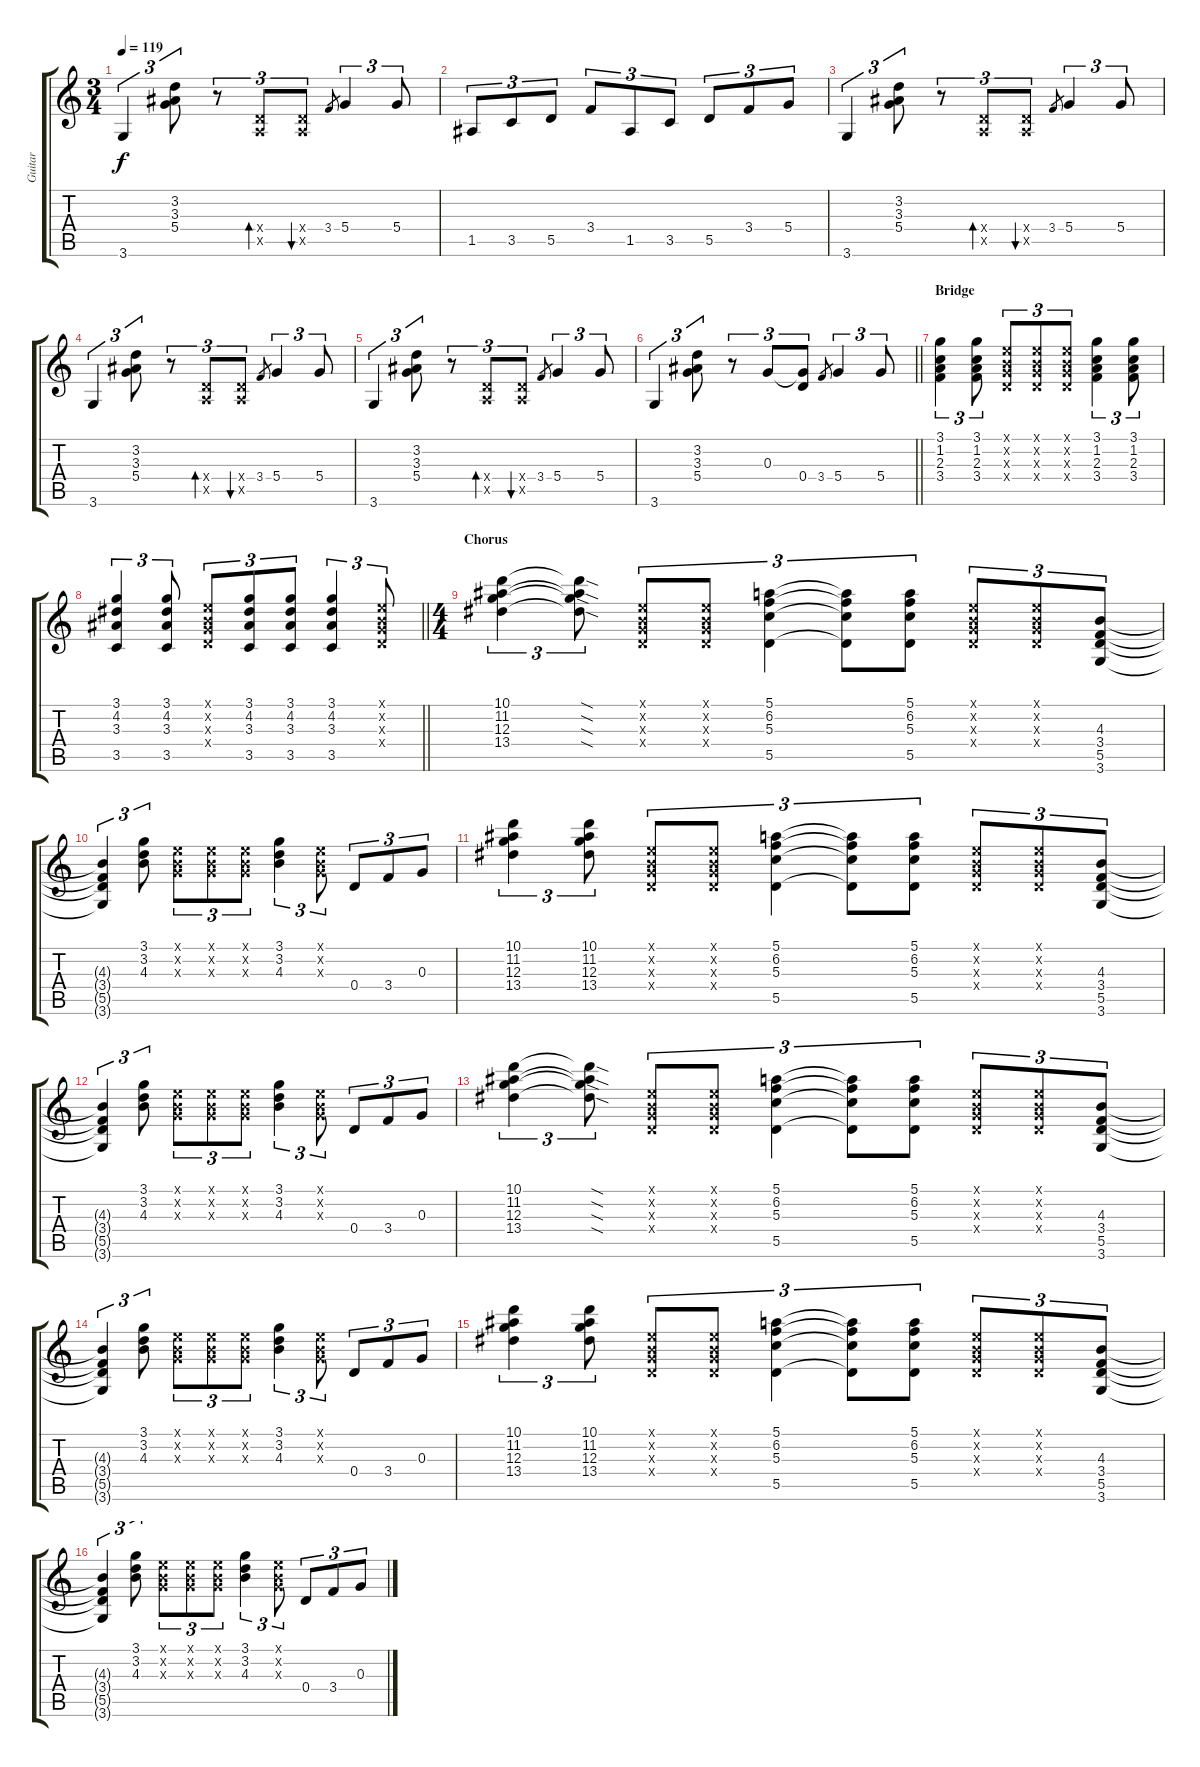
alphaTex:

\track ("Guitar" "Guitar") {instrument overdrivenguitar}
\staff {score tabs}
\tuning (E4 B3 G3 D3 A2 E2) {hide}
\ts (3 4)
\tempo 119
\clef g2
\ks c
3.6.4{tu (3 2) dy f} (3.2 3.3 5.4).8{tu (3 2)} r.8{tu (3 2)} (0.4{x} 0.5{x}).8{tu (3 2) bd 60} (0.4{x} 0.5{x}).8{tu (3 2) bu 60} 3.4.8{gr} 5.4.4{tu (3 2)} 5.4.8{tu (3 2)} |
1.5.8{tu (3 2)} 3.5.8{tu (3 2)} 5.5.8{tu (3 2)} 3.4.8{tu (3 2)} 1.5.8{tu (3 2)} 3.5.8{tu (3 2)} 5.5.8{tu (3 2)} 3.4.8{tu (3 2)} 5.4.8{tu (3 2)} |
3.6.4{tu (3 2)} (3.2 3.3 5.4).8{tu (3 2)} r.8{tu (3 2)} (0.4{x} 0.5{x}).8{tu (3 2) bd 60} (0.4{x} 0.5{x}).8{tu (3 2) bu 60} 3.4.8{gr} 5.4.4{tu (3 2)} 5.4.8{tu (3 2)} |
3.6.4{tu (3 2)} (3.2 3.3 5.4).8{tu (3 2)} r.8{tu (3 2)} (0.4{x} 0.5{x}).8{tu (3 2) bd 60} (0.4{x} 0.5{x}).8{tu (3 2) bu 60} 3.4.8{gr} 5.4.4{tu (3 2)} 5.4.8{tu (3 2)} |
3.6.4{tu (3 2)} (3.2 3.3 5.4).8{tu (3 2)} r.8{tu (3 2)} (0.4{x} 0.5{x}).8{tu (3 2) bd 60} (0.4{x} 0.5{x}).8{tu (3 2) bu 60} 3.4.8{gr} 5.4.4{tu (3 2)} 5.4.8{tu (3 2)} |
\barLineRight lightlight
3.6.4{tu (3 2)} (3.2 3.3 5.4).8{tu (3 2)} r.8{tu (3 2)} 0.3.8{tu (3 2)} (0.3{t} 0.4).8{tu (3 2)} 3.4.8{gr} 5.4.4{tu (3 2)} 5.4.8{tu (3 2)} |
\section ("" "Bridge")
(3.1 1.2 2.3 3.4).4{tu (3 2)} (3.1 1.2 2.3 3.4).8{tu (3 2)} (0.1{x} 0.2{x} 0.3{x} 0.4{x}).8{tu (3 2)} (0.1{x} 0.2{x} 0.3{x} 0.4{x}).8{tu (3 2)} (0.1{x} 0.2{x} 0.3{x} 0.4{x}).8{tu (3 2)} (3.1 1.2 2.3 3.4).4{tu (3 2)} (3.1 1.2 2.3 3.4).8{tu (3 2)} |
\barLineRight lightlight
(3.1 4.2 3.3 3.5).4{tu (3 2)} (3.1 4.2 3.3 3.5).8{tu (3 2)} (0.1{x} 0.2{x} 0.3{x} 0.4{x}).8{tu (3 2)} (3.1 4.2 3.3 3.5).8{tu (3 2)} (3.1 4.2 3.3 3.5).8{tu (3 2)} (3.1 4.2 3.3 3.5).4{tu (3 2)} (0.1{x} 0.2{x} 0.3{x} 0.4{x}).8{tu (3 2)} |
\ts (4 4)
\section ("" "Chorus")
(10.1 11.2 12.3 13.4).4{tu (3 2)} (10.1{sod t} 11.2{sod t} 12.3{sod t} 13.4{sod t}).8{tu (3 2)} (0.1{x} 0.2{x} 0.3{x} 0.4{x}).8{tu (3 2)} (0.1{x} 0.2{x} 0.3{x} 0.4{x}).8{tu (3 2)} (5.1 6.2 5.3 5.5).4{tu (3 2)} (5.1{t} 6.2{t} 5.3{t} 5.5{t}).8{tu (3 2)} (5.1 6.2 5.3 5.5).8{tu (3 2)} (0.1{x} 0.2{x} 0.3{x} 0.4{x}).8{tu (3 2)} (0.1{x} 0.2{x} 0.3{x} 0.4{x}).8{tu (3 2)} (4.3 3.4 5.5 3.6).8{tu (3 2)} |
(4.3{t} 3.4{t} 5.5{t} 3.6{t}).4{tu (3 2)} (3.1 3.2 4.3).8{tu (3 2)} (0.1{x} 0.2{x} 0.3{x}).8{tu (3 2)} (0.1{x} 0.2{x} 0.3{x}).8{tu (3 2)} (0.1{x} 0.2{x} 0.3{x}).8{tu (3 2)} (3.1 3.2 4.3).4{tu (3 2)} (0.1{x} 0.2{x} 0.3{x}).8{tu (3 2)} 0.4.8{tu (3 2)} 3.4.8{tu (3 2)} 0.3.8{tu (3 2)} |
(10.1 11.2 12.3 13.4).4{tu (3 2)} (10.1 11.2 12.3 13.4).8{tu (3 2)} (0.1{x} 0.2{x} 0.3{x} 0.4{x}).8{tu (3 2)} (0.1{x} 0.2{x} 0.3{x} 0.4{x}).8{tu (3 2)} (5.1 6.2 5.3 5.5).4{tu (3 2)} (5.1{t} 6.2{t} 5.3{t} 5.5{t}).8{tu (3 2)} (5.1 6.2 5.3 5.5).8{tu (3 2)} (0.1{x} 0.2{x} 0.3{x} 0.4{x}).8{tu (3 2)} (0.1{x} 0.2{x} 0.3{x} 0.4{x}).8{tu (3 2)} (4.3 3.4 5.5 3.6).8{tu (3 2)} |
(4.3{t} 3.4{t} 5.5{t} 3.6{t}).4{tu (3 2)} (3.1 3.2 4.3).8{tu (3 2)} (0.1{x} 0.2{x} 0.3{x}).8{tu (3 2)} (0.1{x} 0.2{x} 0.3{x}).8{tu (3 2)} (0.1{x} 0.2{x} 0.3{x}).8{tu (3 2)} (3.1 3.2 4.3).4{tu (3 2)} (0.1{x} 0.2{x} 0.3{x}).8{tu (3 2)} 0.4.8{tu (3 2)} 3.4.8{tu (3 2)} 0.3.8{tu (3 2)} |
(10.1 11.2 12.3 13.4).4{tu (3 2)} (10.1{sod t} 11.2{sod t} 12.3{sod t} 13.4{sod t}).8{tu (3 2)} (0.1{x} 0.2{x} 0.3{x} 0.4{x}).8{tu (3 2)} (0.1{x} 0.2{x} 0.3{x} 0.4{x}).8{tu (3 2)} (5.1 6.2 5.3 5.5).4{tu (3 2)} (5.1{t} 6.2{t} 5.3{t} 5.5{t}).8{tu (3 2)} (5.1 6.2 5.3 5.5).8{tu (3 2)} (0.1{x} 0.2{x} 0.3{x} 0.4{x}).8{tu (3 2)} (0.1{x} 0.2{x} 0.3{x} 0.4{x}).8{tu (3 2)} (4.3 3.4 5.5 3.6).8{tu (3 2)} |
(4.3{t} 3.4{t} 5.5{t} 3.6{t}).4{tu (3 2)} (3.1 3.2 4.3).8{tu (3 2)} (0.1{x} 0.2{x} 0.3{x}).8{tu (3 2)} (0.1{x} 0.2{x} 0.3{x}).8{tu (3 2)} (0.1{x} 0.2{x} 0.3{x}).8{tu (3 2)} (3.1 3.2 4.3).4{tu (3 2)} (0.1{x} 0.2{x} 0.3{x}).8{tu (3 2)} 0.4.8{tu (3 2)} 3.4.8{tu (3 2)} 0.3.8{tu (3 2)} |
(10.1 11.2 12.3 13.4).4{tu (3 2)} (10.1 11.2 12.3 13.4).8{tu (3 2)} (0.1{x} 0.2{x} 0.3{x} 0.4{x}).8{tu (3 2)} (0.1{x} 0.2{x} 0.3{x} 0.4{x}).8{tu (3 2)} (5.1 6.2 5.3 5.5).4{tu (3 2)} (5.1{t} 6.2{t} 5.3{t} 5.5{t}).8{tu (3 2)} (5.1 6.2 5.3 5.5).8{tu (3 2)} (0.1{x} 0.2{x} 0.3{x} 0.4{x}).8{tu (3 2)} (0.1{x} 0.2{x} 0.3{x} 0.4{x}).8{tu (3 2)} (4.3 3.4 5.5 3.6).8{tu (3 2)} |
(4.3{t} 3.4{t} 5.5{t} 3.6{t}).4{tu (3 2)} (3.1 3.2 4.3).8{tu (3 2)} (0.1{x} 0.2{x} 0.3{x}).8{tu (3 2)} (0.1{x} 0.2{x} 0.3{x}).8{tu (3 2)} (0.1{x} 0.2{x} 0.3{x}).8{tu (3 2)} (3.1 3.2 4.3).4{tu (3 2)} (0.1{x} 0.2{x} 0.3{x}).8{tu (3 2)} 0.4.8{tu (3 2)} 3.4.8{tu (3 2)} 0.3.8{tu (3 2)}
